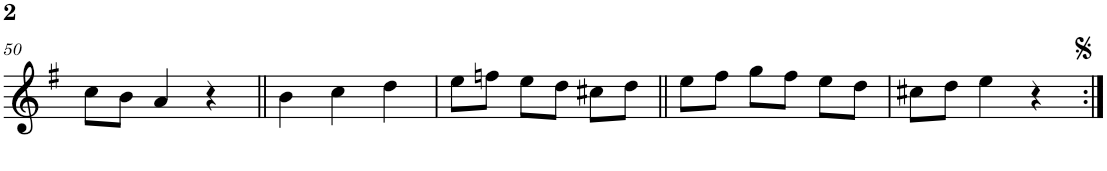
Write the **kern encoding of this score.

**kern
*part1
*staff1
*I"Piano
*I'Pno
!!LO:PB:g=z
*clefG2
*k[f#]
*G:
*M3/4
=50
8cc\L
8b\J
4a/
4r
=51||
4b\
4cc\
4dd\
=52
8ee\L
8ffn\J
8ee\L
8dd\J
8cc#X\L
8dd\J
=53||
8ee\L
8ff#\J
8gg\L
8ff#\J
8ee\L
8dd\J
=54
8cc#X\L
8dd\J
4ee\
4r
=:|!
*-
